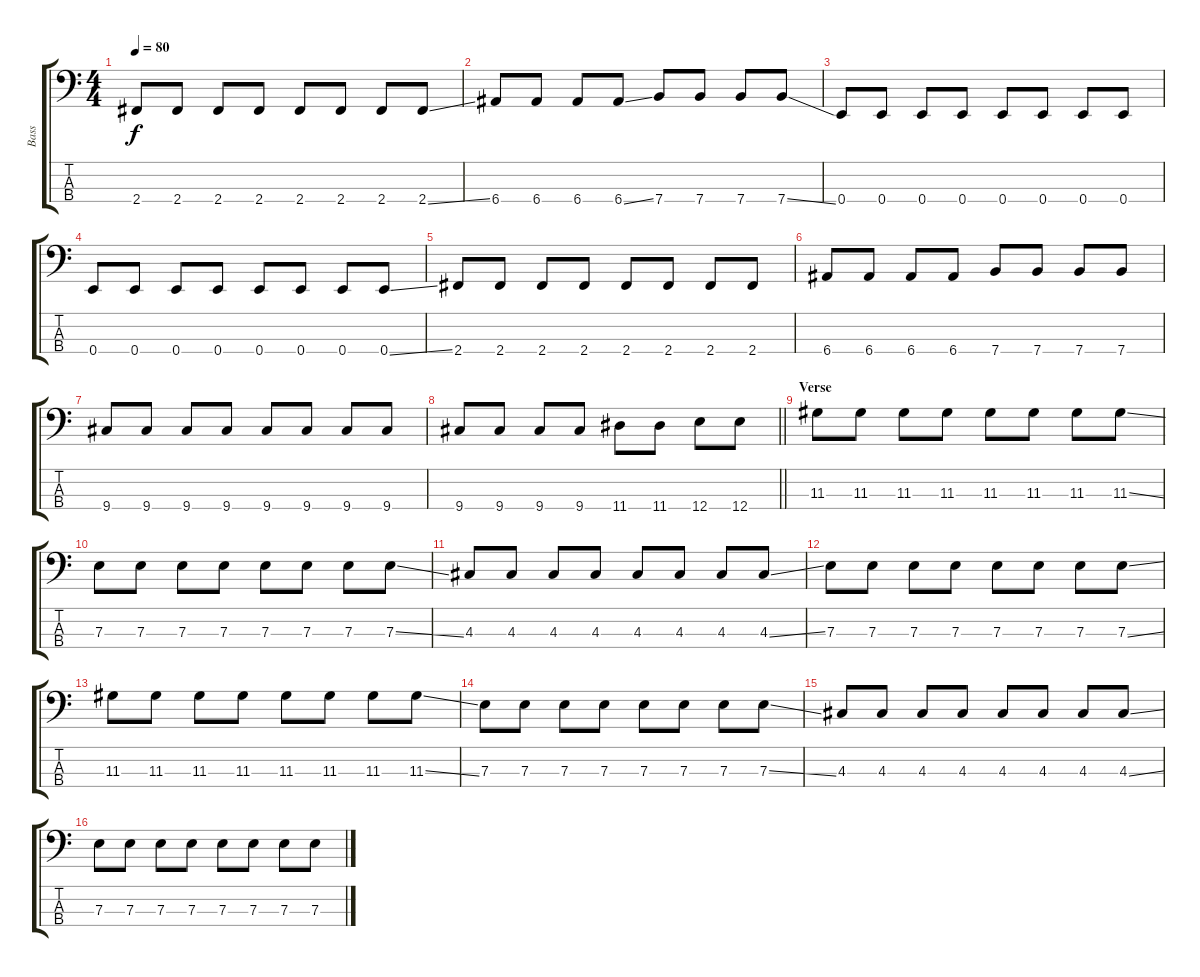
\track ("Bass" "Bass") {instrument electricbassfinger}
\staff {score tabs}
\tuning (G2 D2 A1 E1) {hide}
\ts (4 4)
\tempo 80
\clef f4
\ks c
2.4.8{dy f} 2.4.8 2.4.8 2.4.8 2.4.8 2.4.8 2.4.8 2.4{ss}.8 |
6.4.8 6.4.8 6.4.8 6.4{ss}.8 7.4.8 7.4.8 7.4.8 7.4{ss}.8 |
0.4.8 0.4.8 0.4.8 0.4.8 0.4.8 0.4.8 0.4.8 0.4.8 |
0.4.8 0.4.8 0.4.8 0.4.8 0.4.8 0.4.8 0.4.8 0.4{ss}.8 |
2.4.8 2.4.8 2.4.8 2.4.8 2.4.8 2.4.8 2.4.8 2.4.8 |
6.4.8 6.4.8 6.4.8 6.4.8 7.4.8 7.4.8 7.4.8 7.4.8 |
9.4.8 9.4.8 9.4.8 9.4.8 9.4.8 9.4.8 9.4.8 9.4.8 |
\barLineRight lightlight
9.4.8 9.4.8 9.4.8 9.4.8 11.4.8 11.4.8 12.4.8 12.4.8 |
\section ("" "Verse")
11.3.8 11.3.8 11.3.8 11.3.8 11.3.8 11.3.8 11.3.8 11.3{ss}.8 |
7.3.8 7.3.8 7.3.8 7.3.8 7.3.8 7.3.8 7.3.8 7.3{ss}.8 |
4.3.8 4.3.8 4.3.8 4.3.8 4.3.8 4.3.8 4.3.8 4.3{ss}.8 |
7.3.8 7.3.8 7.3.8 7.3.8 7.3.8 7.3.8 7.3.8 7.3{ss}.8 |
11.3.8 11.3.8 11.3.8 11.3.8 11.3.8 11.3.8 11.3.8 11.3{ss}.8 |
7.3.8 7.3.8 7.3.8 7.3.8 7.3.8 7.3.8 7.3.8 7.3{ss}.8 |
4.3.8 4.3.8 4.3.8 4.3.8 4.3.8 4.3.8 4.3.8 4.3{ss}.8 |
7.3.8 7.3.8 7.3.8 7.3.8 7.3.8 7.3.8 7.3.8 7.3{ss}.8
